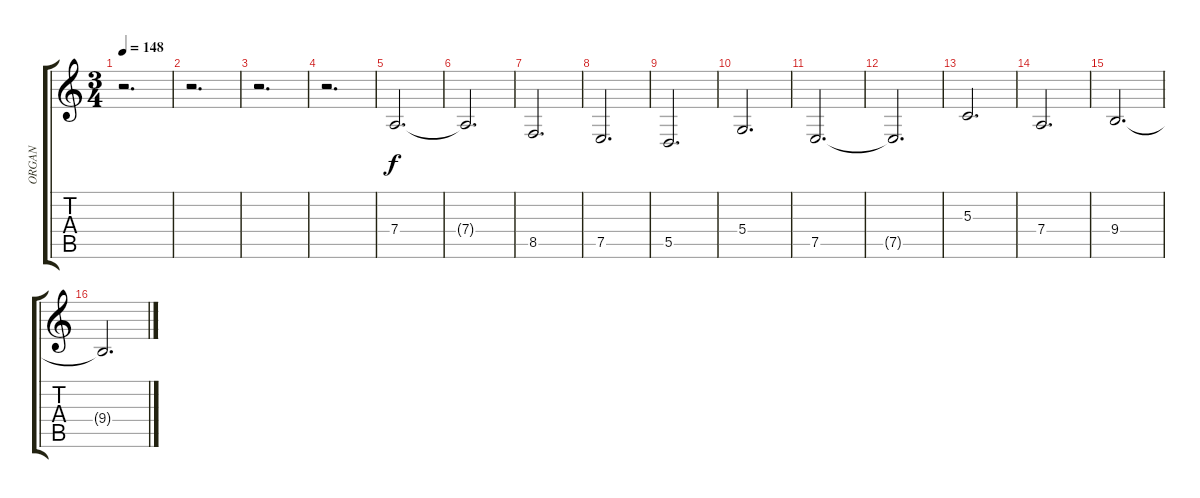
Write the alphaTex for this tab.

\track ("ORGAN" "ORGAN") {instrument reedorgan}
\staff {score tabs}
\tuning (E4 B3 G3 D3 A2 E2) {hide}
\ts (3 4)
\tempo 148
\clef g2
\ks c
r.2{d dy f} |
r.2{d} |
r.2{d} |
r.2{d} |
7.4.2{d} |
7.4{t}.2{d} |
8.5.2{d} |
7.5.2{d} |
5.5.2{d} |
5.4.2{d} |
7.5.2{d} |
7.5{t}.2{d} |
5.3.2{d} |
7.4.2{d} |
9.4.2{d} |
9.4{t}.2{d}
